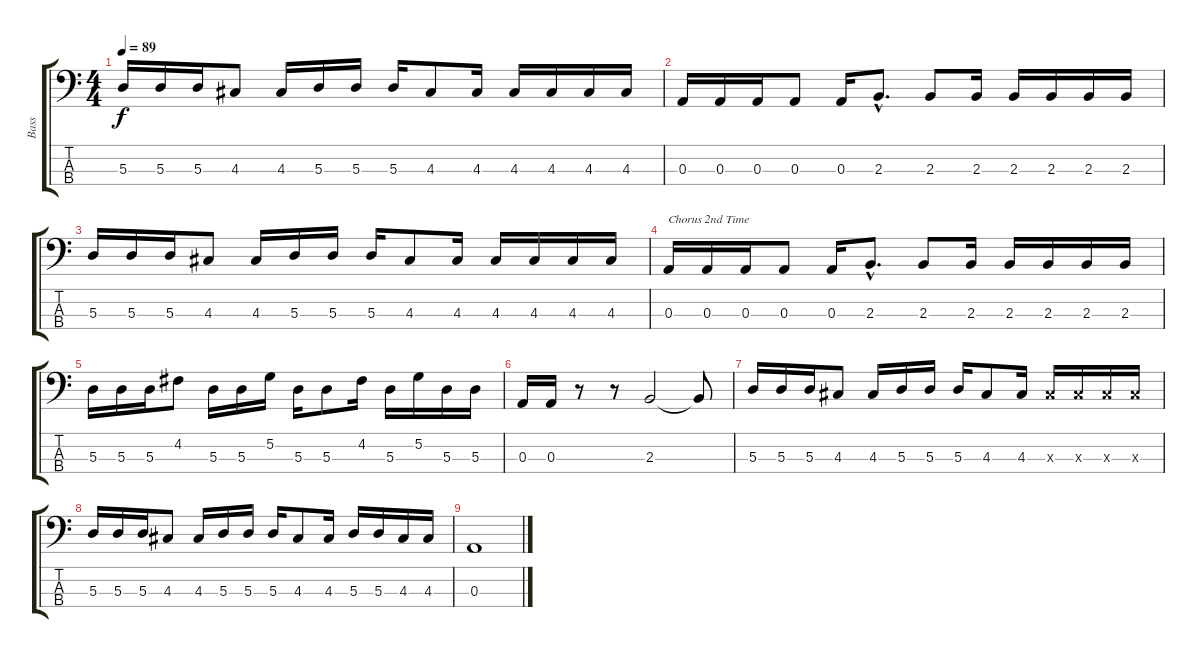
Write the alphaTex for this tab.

\track ("Bass" "Bass") {instrument electricbassfinger}
\staff {score tabs}
\tuning (G2 D2 A1 E1) {hide}
\ts (4 4)
\tempo 89
\clef f4
\ks c
5.3.16{dy f} 5.3.16 5.3.16 4.3.8 4.3.16 5.3.16 5.3.16 5.3.16 4.3.8 4.3.16 4.3.16 4.3.16 4.3.16 4.3.16 |
0.3.16 0.3.16 0.3.16 0.3.8 0.3.16 2.3{hac}.8{d} 2.3.8 2.3.16 2.3.16 2.3.16 2.3.16 2.3.16 |
5.3.16 5.3.16 5.3.16 4.3.8 4.3.16 5.3.16 5.3.16 5.3.16 4.3.8 4.3.16 4.3.16 4.3.16 4.3.16 4.3.16 |
0.3.16{txt "Chorus 2nd Time"} 0.3.16 0.3.16 0.3.8 0.3.16 2.3{hac}.8{d} 2.3.8 2.3.16 2.3.16 2.3.16 2.3.16 2.3.16 |
5.3.16 5.3.16 5.3.16 4.2.8 5.3.16 5.3.16 5.2.16 5.3.16 5.3.8 4.2.16 5.3.16 5.2.16 5.3.16 5.3.16 |
0.3.16 0.3.16 r.8 r.8 2.3.2 2.3{t}.8 |
5.3.16 5.3.16 5.3.16 4.3.8 4.3.16 5.3.16 5.3.16 5.3.16 4.3.8 4.3.16 4.3{x}.16 4.3{x}.16 4.3{x}.16 4.3{x}.16 |
5.3.16 5.3.16 5.3.16 4.3.8 4.3.16 5.3.16 5.3.16 5.3.16 4.3.8 4.3.16 5.3.16 5.3.16 4.3.16 4.3.16 |
0.3.1
